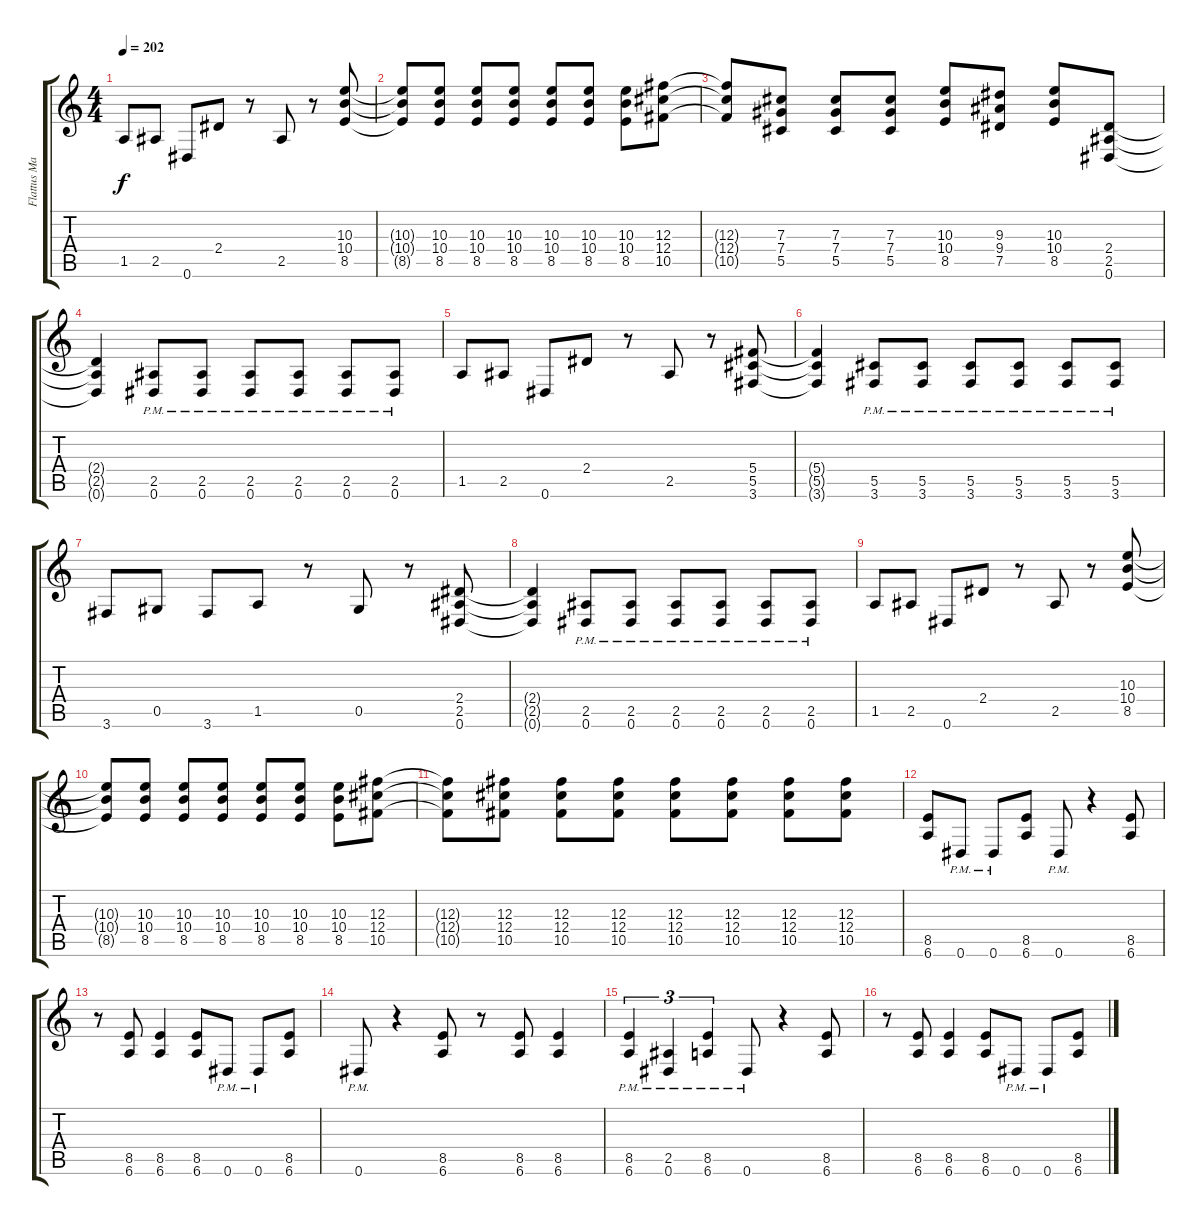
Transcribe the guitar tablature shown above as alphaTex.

\track ("Flattus Maximus" "Flattus Ma") {instrument distortionguitar}
\staff {score tabs}
\tuning (Eb4 Bb3 Gb3 Db3 Ab2 Eb2) {hide}
\ts (4 4)
\tempo 202
\clef g2
\ks c
1.5.8{dy f} 2.5.8 0.6.8 2.4.8 r.8 2.5.8 r.8 (10.3 10.4 8.5).8 |
(10.3{t} 10.4{t} 8.5{t}).8 (10.3 10.4 8.5).8 (10.3 10.4 8.5).8 (10.3 10.4 8.5).8 (10.3 10.4 8.5).8 (10.3 10.4 8.5).8 (10.3 10.4 8.5).8 (12.3 12.4 10.5).8 |
(12.3{t} 12.4{t} 10.5{t}).8 (7.3 7.4 5.5).8 (7.3 7.4 5.5).8 (7.3 7.4 5.5).8 (10.3 10.4 8.5).8 (9.3 9.4 7.5).8 (10.3 10.4 8.5).8 (2.4 2.5 0.6).8 |
(2.4{t} 2.5{t} 0.6{t}).4 (2.5{pm} 0.6{pm}).8 (2.5{pm} 0.6{pm}).8 (2.5{pm} 0.6{pm}).8 (2.5{pm} 0.6{pm}).8 (2.5{pm} 0.6{pm}).8 (2.5{pm} 0.6{pm}).8 |
1.5.8 2.5.8 0.6.8 2.4.8 r.8 2.5.8 r.8 (5.4 5.5 3.6).8 |
(5.4{t} 5.5{t} 3.6{t}).4 (5.5{pm} 3.6{pm}).8 (5.5{pm} 3.6{pm}).8 (5.5{pm} 3.6{pm}).8 (5.5{pm} 3.6{pm}).8 (5.5{pm} 3.6{pm}).8 (5.5{pm} 3.6{pm}).8 |
3.6.8 0.5.8 3.6.8 1.5.8 r.8 0.5.8 r.8 (2.4 2.5 0.6).8 |
(2.4{t} 2.5{t} 0.6{t}).4 (2.5{pm} 0.6{pm}).8 (2.5{pm} 0.6{pm}).8 (2.5{pm} 0.6{pm}).8 (2.5{pm} 0.6{pm}).8 (2.5{pm} 0.6{pm}).8 (2.5{pm} 0.6{pm}).8 |
1.5.8 2.5.8 0.6.8 2.4.8 r.8 2.5.8 r.8 (10.3 10.4 8.5).8 |
(10.3{t} 10.4{t} 8.5{t}).8 (10.3 10.4 8.5).8 (10.3 10.4 8.5).8 (10.3 10.4 8.5).8 (10.3 10.4 8.5).8 (10.3 10.4 8.5).8 (10.3 10.4 8.5).8 (12.3 12.4 10.5).8 |
(12.3{t} 12.4{t} 10.5{t}).8 (12.3 12.4 10.5).8 (12.3 12.4 10.5).8 (12.3 12.4 10.5).8 (12.3 12.4 10.5).8 (12.3 12.4 10.5).8 (12.3 12.4 10.5).8 (12.3 12.4 10.5).8 |
(8.5 6.6).8 0.6{pm}.8 0.6{pm}.8 (8.5 6.6).8 0.6{pm}.8 r.4 (8.5 6.6).8 |
r.8 (8.5 6.6).8 (8.5 6.6).4 (8.5 6.6).8 0.6{pm}.8 0.6{pm}.8 (8.5 6.6).8 |
0.6{pm}.8 r.4 (8.5 6.6).8 r.8 (8.5 6.6).8 (8.5 6.6).4 |
(8.5{pm} 6.6{pm}).4{tu (3 2)} (2.5{pm} 0.6{pm}).4{tu (3 2)} (8.5{pm} 6.6{pm}).4{tu (3 2)} 0.6{pm}.8 r.4 (8.5 6.6).8 |
r.8 (8.5 6.6).8 (8.5 6.6).4 (8.5 6.6).8 0.6{pm}.8 0.6{pm}.8 (8.5 6.6).8
